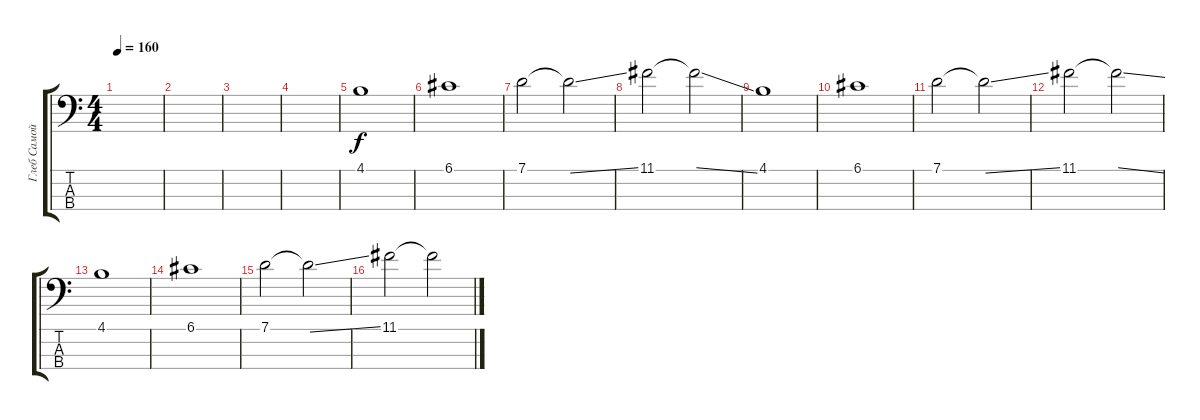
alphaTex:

\track ("Глеб Самойлов" "Глеб Самой") {instrument electricbasspick}
\staff {score tabs}
\tuning (G2 D2 A1 E1) {hide}
\ts (4 4)
\tempo 160
\clef f4
\ks c
|
|
|
|
4.1.1 |
6.1.1 |
7.1.2 7.1{ss t}.2 |
11.1.2 11.1{ss t}.2 |
4.1.1 |
6.1.1 |
7.1.2 7.1{ss t}.2 |
11.1.2 11.1{ss t}.2 |
4.1.1 |
6.1.1 |
7.1.2 7.1{ss t}.2 |
11.1.2 11.1{ss t}.2
